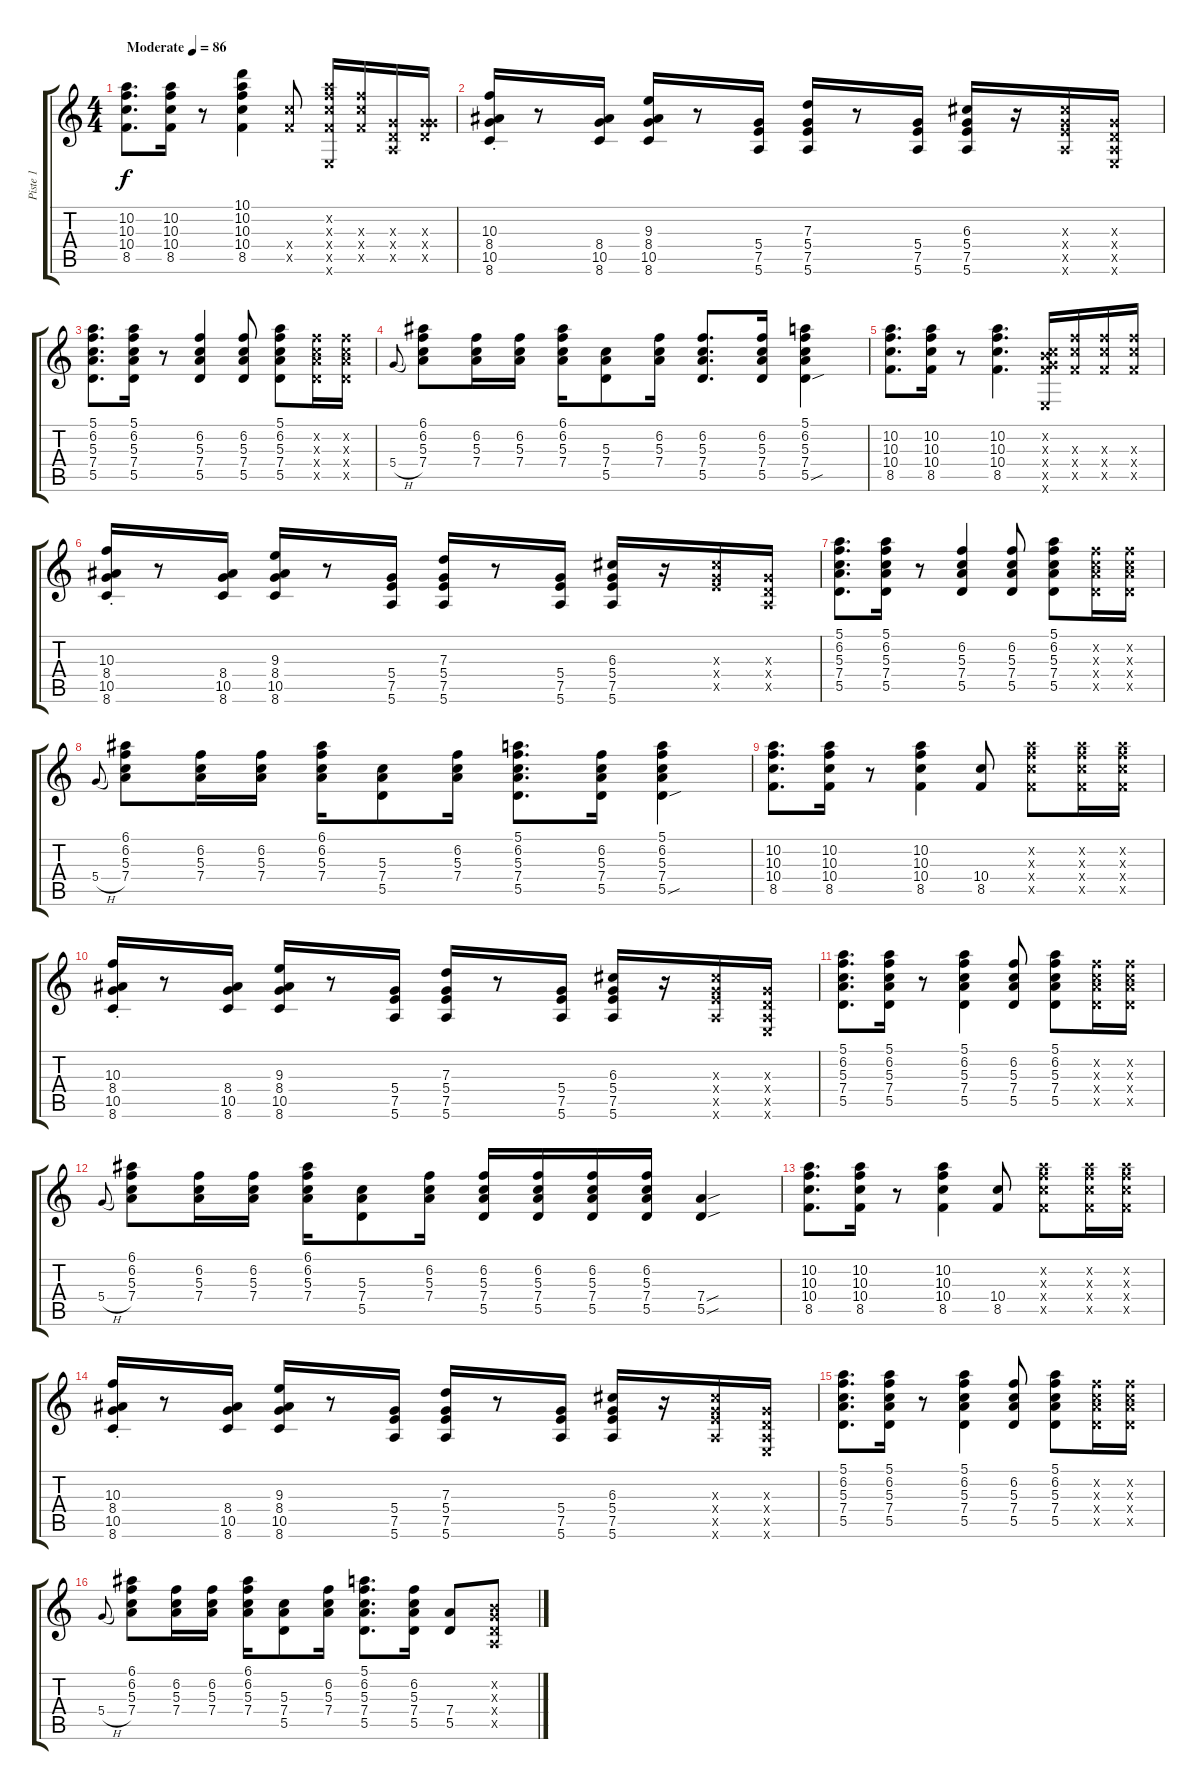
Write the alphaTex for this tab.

\track ("Piste 1" "Piste 1") {instrument acousticguitarsteel}
\staff {score tabs}
\tuning (E4 B3 G3 D3 A2 E2) {hide}
\ts (4 4)
\tempo (86 "Moderate")
\clef g2
\ks c
(10.2 10.3 10.4 8.5).8{d dy f instrument acousticguitarsteel} (10.2 10.3 10.4 8.5).16 r.8 (10.1 10.2 10.3 10.4 8.5).4 (10.4{x} 8.5{x}).8 (10.2{x} 10.3{x} 10.4{x} 8.5{x} 0.6{x}).16 (10.3{x} 10.4{x} 8.5{x}).16 (0.3{x} 0.4{x} 0.5{x}).16 (0.3{x} 0.4{x} 10.5{x}).16 |
(10.3{st} 8.4 10.5 8.6).16 r.8 (8.4 10.5 8.6).16 (9.3 8.4 10.5 8.6).16 r.8 (5.4 7.5 5.6).16 (7.3 5.4 7.5 5.6).16 r.8 (5.4 7.5 5.6).16 (6.3 5.4 7.5 5.6).16 r.16 (6.3{x} 5.4{x} 7.5{x} 5.6{x}).16 (0.3{x} 0.4{x} 0.5{x} 0.6{x}).16 |
(5.1 6.2 5.3 7.4 5.5).8{d} (5.1 6.2 5.3 7.4 5.5).16 r.8 (6.2 5.3 7.4 5.5).4 (6.2 5.3 7.4 5.5).8 (5.1 6.2 5.3 7.4 5.5).8 (6.2{x} 5.3{x} 7.4{x} 5.5{x}).16 (6.2{x} 5.3{x} 7.4{x} 5.5{x}).16 |
5.4{h}.8{gr onbeat} (6.1 6.2 5.3 7.4).8 (6.2 5.3 7.4).16 (6.2 5.3 7.4).16 (6.1 6.2 5.3 7.4).16 (5.3 7.4 5.5).8 (6.2 5.3 7.4).16 (6.2 5.3 7.4 5.5).8{d} (6.2 5.3 7.4 5.5).16 (5.1 6.2 5.3 7.4 5.5{sou}).4 |
(10.2 10.3 10.4 8.5).8{d} (10.2 10.3 10.4 8.5).16 r.8 (10.2 10.3 10.4 8.5).4{d} (0.2{x} 0.3{x} 10.4{x} 8.5{x} 0.6{x}).16 (10.3{x} 10.4{x} 8.5{x}).16 (10.3{x} 10.4{x} 8.5{x}).16 (10.3{x} 10.4{x} 8.5{x}).16 |
(10.3{st} 8.4 10.5 8.6).16 r.8 (8.4 10.5 8.6).16 (9.3 8.4 10.5 8.6).16 r.8 (5.4 7.5 5.6).16 (7.3 5.4 7.5 5.6).16 r.8 (5.4 7.5 5.6).16 (6.3 5.4 7.5 5.6).16 r.16 (6.3{x} 5.4{x} 7.5{x}).16 (0.3{x} 0.4{x} 0.5{x}).16 |
(5.1 6.2 5.3 7.4 5.5).8{d} (5.1 6.2 5.3 7.4 5.5).16 r.8 (6.2 5.3 7.4 5.5).4 (6.2 5.3 7.4 5.5).8 (5.1 6.2 5.3 7.4 5.5).8 (6.2{x} 5.3{x} 7.4{x} 5.5{x}).16 (6.2{x} 5.3{x} 7.4{x} 5.5{x}).16 |
5.4{h}.8{gr onbeat} (6.1 6.2 5.3 7.4).8 (6.2 5.3 7.4).16 (6.2 5.3 7.4).16 (6.1 6.2 5.3 7.4).16 (5.3 7.4 5.5).8 (6.2 5.3 7.4).16 (5.1 6.2 5.3 7.4 5.5).8{d} (6.2 5.3 7.4 5.5).16 (5.1 6.2 5.3 7.4 5.5{sou}).4 |
(10.2 10.3 10.4 8.5).8{d} (10.2 10.3 10.4 8.5).16 r.8 (10.2 10.3 10.4 8.5).4 (10.4 8.5).8 (10.2{x} 10.3{x} 10.4{x} 8.5{x}).8 (10.2{x} 10.3{x} 10.4{x} 8.5{x}).16 (10.2{x} 10.3{x} 10.4{x} 8.5{x}).16 |
(10.3{st} 8.4 10.5 8.6).16 r.8 (8.4 10.5 8.6).16 (9.3 8.4 10.5 8.6).16 r.8 (5.4 7.5 5.6).16 (7.3 5.4 7.5 5.6).16 r.8 (5.4 7.5 5.6).16 (6.3 5.4 7.5 5.6).16 r.16 (6.3{x} 5.4{x} 7.5{x} 5.6{x}).16 (0.3{x} 0.4{x} 0.5{x} 0.6{x}).16 |
(5.1 6.2 5.3 7.4 5.5).8{d} (5.1 6.2 5.3 7.4 5.5).16 r.8 (5.1 6.2 5.3 7.4 5.5).4 (6.2 5.3 7.4 5.5).8 (5.1 6.2 5.3 7.4 5.5).8 (6.2{x} 5.3{x} 7.4{x} 5.5{x}).16 (6.2{x} 5.3{x} 7.4{x} 5.5{x}).16 |
5.4{h}.8{gr onbeat} (6.1 6.2 5.3 7.4).8 (6.2 5.3 7.4).16 (6.2 5.3 7.4).16 (6.1 6.2 5.3 7.4).16 (5.3 7.4 5.5).8 (6.2 5.3 7.4).16 (6.2 5.3 7.4 5.5).16 (6.2 5.3 7.4 5.5).16 (6.2 5.3 7.4 5.5).16 (6.2 5.3 7.4 5.5).16 (7.4{sou} 5.5{sou}).4 |
(10.2 10.3 10.4 8.5).8{d} (10.2 10.3 10.4 8.5).16 r.8 (10.2 10.3 10.4 8.5).4 (10.4 8.5).8 (10.2{x} 10.3{x} 10.4{x} 8.5{x}).8 (10.2{x} 10.3{x} 10.4{x} 8.5{x}).16 (10.2{x} 10.3{x} 10.4{x} 8.5{x}).16 |
(10.3{st} 8.4 10.5 8.6).16 r.8 (8.4 10.5 8.6).16 (9.3 8.4 10.5 8.6).16 r.8 (5.4 7.5 5.6).16 (7.3 5.4 7.5 5.6).16 r.8 (5.4 7.5 5.6).16 (6.3 5.4 7.5 5.6).16 r.16 (6.3{x} 5.4{x} 7.5{x} 5.6{x}).16 (0.3{x} 0.4{x} 0.5{x} 0.6{x}).16 |
(5.1 6.2 5.3 7.4 5.5).8{d} (5.1 6.2 5.3 7.4 5.5).16 r.8 (5.1 6.2 5.3 7.4 5.5).4 (6.2 5.3 7.4 5.5).8 (5.1 6.2 5.3 7.4 5.5).8 (6.2{x} 5.3{x} 7.4{x} 5.5{x}).16 (6.2{x} 5.3{x} 7.4{x} 5.5{x}).16 |
5.4{h}.8{gr onbeat} (6.1 6.2 5.3 7.4).8 (6.2 5.3 7.4).16 (6.2 5.3 7.4).16 (6.1 6.2 5.3 7.4).16 (5.3 7.4 5.5).8 (6.2 5.3 7.4).16 (5.1 6.2 5.3 7.4 5.5).8{d} (6.2 5.3 7.4 5.5).16 (7.4 5.5).8 (0.2{x} 0.3{x} 0.4{x} 0.5{x}).8
